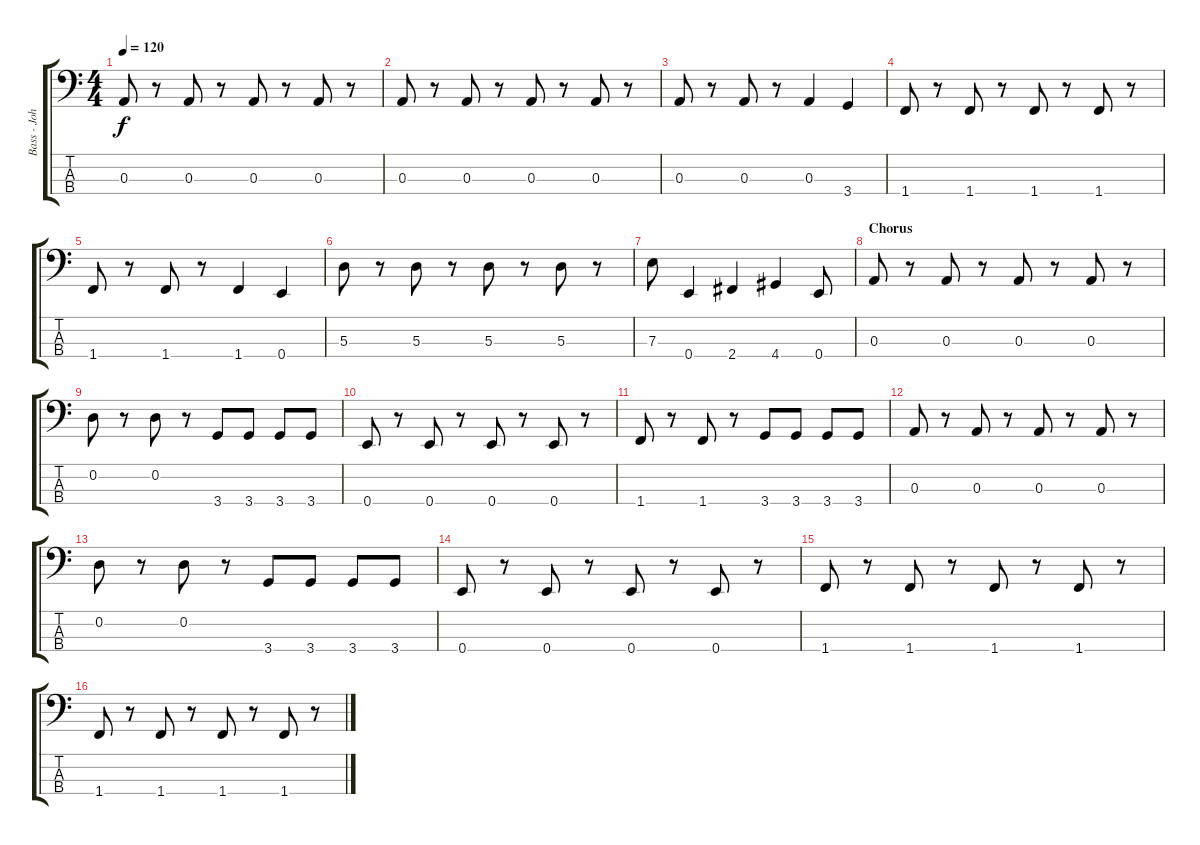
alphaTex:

\track ("Bass - John Wetton" "Bass - Joh") {instrument electricbasspick}
\staff {score tabs}
\tuning (G2 D2 A1 E1) {hide}
\ts (4 4)
\tempo 120
\clef f4
\ks c
0.3.8{dy f} r.8 0.3.8 r.8 0.3.8 r.8 0.3.8 r.8 |
0.3.8 r.8 0.3.8 r.8 0.3.8 r.8 0.3.8 r.8 |
0.3.8 r.8 0.3.8 r.8 0.3.4 3.4.4 |
1.4.8 r.8 1.4.8 r.8 1.4.8 r.8 1.4.8 r.8 |
1.4.8 r.8 1.4.8 r.8 1.4.4 0.4.4 |
5.3.8 r.8 5.3.8 r.8 5.3.8 r.8 5.3.8 r.8 |
7.3.8 0.4.4 2.4.4 4.4.4 0.4.8 |
\section ("" "Chorus")
0.3.8 r.8 0.3.8 r.8 0.3.8 r.8 0.3.8 r.8 |
0.2.8 r.8 0.2.8 r.8 3.4.8 3.4.8 3.4.8 3.4.8 |
0.4.8 r.8 0.4.8 r.8 0.4.8 r.8 0.4.8 r.8 |
1.4.8 r.8 1.4.8 r.8 3.4.8 3.4.8 3.4.8 3.4.8 |
0.3.8 r.8 0.3.8 r.8 0.3.8 r.8 0.3.8 r.8 |
0.2.8 r.8 0.2.8 r.8 3.4.8 3.4.8 3.4.8 3.4.8 |
0.4.8 r.8 0.4.8 r.8 0.4.8 r.8 0.4.8 r.8 |
1.4.8 r.8 1.4.8 r.8 1.4.8 r.8 1.4.8 r.8 |
1.4.8 r.8 1.4.8 r.8 1.4.8 r.8 1.4.8 r.8
